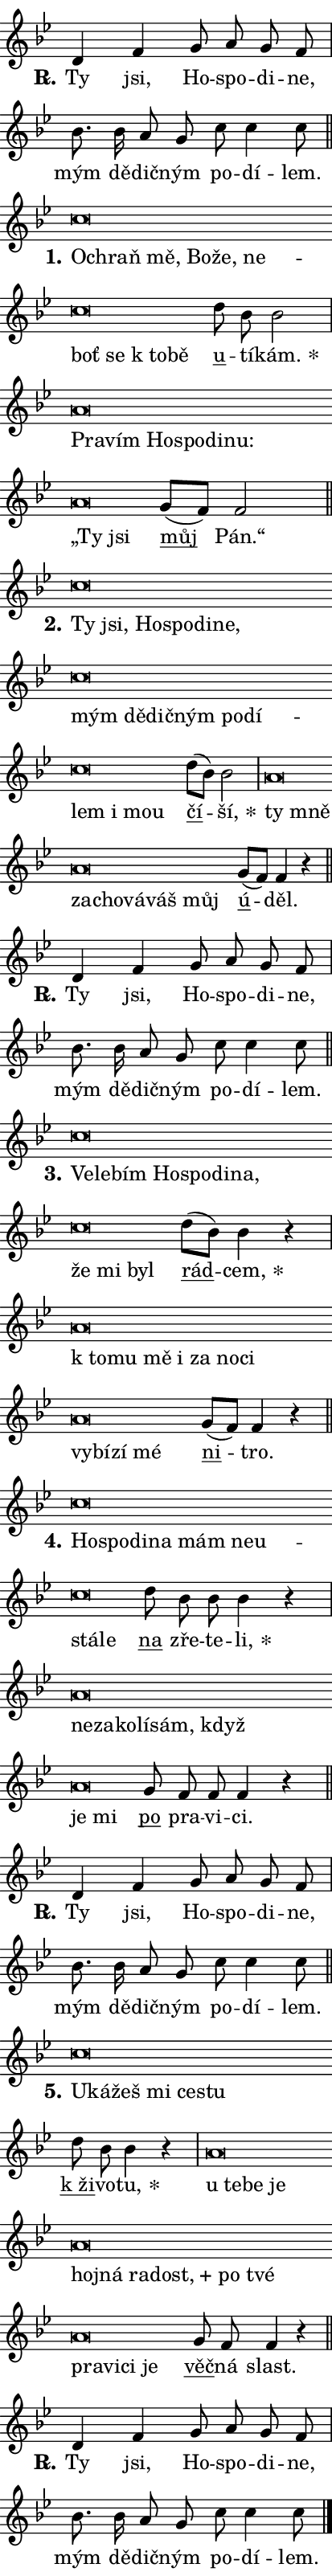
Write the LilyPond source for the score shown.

\version "2.22.1"
\header { tagline = "" }
\paper {
  indent = 0\cm
  top-margin = 0\cm
  right-margin = 0\cm
  bottom-margin = 0\cm
  left-margin = 0\cm
  paper-width = 7\cm
  page-breaking = #ly:one-page-breaking
  system-system-spacing.basic-distance = #11
  score-system-spacing.basic-distance = #11
  ragged-last = ##f
}


%% Author: Thomas Morley
%% https://lists.gnu.org/archive/html/lilypond-user/2020-05/msg00002.html
#(define (line-position grob)
"Returns position of @var[grob} in current system:
   @code{'start}, if at first time-step
   @code{'end}, if at last time-step
   @code{'middle} otherwise
"
  (let* ((col (ly:item-get-column grob))
         (ln (ly:grob-object col 'left-neighbor))
         (rn (ly:grob-object col 'right-neighbor))
         (col-to-check-left (if (ly:grob? ln) ln col))
         (col-to-check-right (if (ly:grob? rn) rn col))
         (break-dir-left
           (and
             (ly:grob-property col-to-check-left 'non-musical #f)
             (ly:item-break-dir col-to-check-left)))
         (break-dir-right
           (and
             (ly:grob-property col-to-check-right 'non-musical #f)
             (ly:item-break-dir col-to-check-right))))
        (cond ((eqv? 1 break-dir-left) 'start)
              ((eqv? -1 break-dir-right) 'end)
              (else 'middle))))

#(define (tranparent-at-line-position vctor)
  (lambda (grob)
  "Relying on @code{line-position} select the relevant enry from @var{vctor}.
Used to determine transparency,"
    (case (line-position grob)
      ((end) (not (vector-ref vctor 0)))
      ((middle) (not (vector-ref vctor 1)))
      ((start) (not (vector-ref vctor 2))))))

noteHeadBreakVisibility =
#(define-music-function (break-visibility)(vector?)
"Makes @code{NoteHead}s transparent relying on @var{break-visibility}"
#{
  \override NoteHead.transparent =
    #(tranparent-at-line-position break-visibility)
#})

#(define delete-ledgers-for-transparent-note-heads
  (lambda (grob)
    "Reads whether a @code{NoteHead} is transparent.
If so this @code{NoteHead} is removed from @code{'note-heads} from
@var{grob}, which is supposed to be @code{LedgerLineSpanner}.
As a result ledgers are not printed for this @code{NoteHead}"
    (let* ((nhds-array (ly:grob-object grob 'note-heads))
           (nhds-list
             (if (ly:grob-array? nhds-array)
                 (ly:grob-array->list nhds-array)
                 '()))
           ;; Relies on the transparent-property being done before
           ;; Staff.LedgerLineSpanner.after-line-breaking is executed.
           ;; This is fragile ...
           (to-keep
             (remove
               (lambda (nhd)
                 (ly:grob-property nhd 'transparent #f))
               nhds-list)))
      ;; TODO find a better method to iterate over grob-arrays, similiar
      ;; to filter/remove etc for lists
      ;; For now rebuilt from scratch
      (set! (ly:grob-object grob 'note-heads)  '())
      (for-each
        (lambda (nhd)
          (ly:pointer-group-interface::add-grob grob 'note-heads nhd))
        to-keep))))

hideNotes = {
  \noteHeadBreakVisibility #begin-of-line-visible
}
unHideNotes = {
  \noteHeadBreakVisibility #all-visible
}

% work-around for resetting accidentals
% https://lilypond.org/doc/v2.23/Documentation/notation/displaying-rhythms#unmetered-music
cadenzaMeasure = {
  \cadenzaOff
  \partial 1024 s1024
  \cadenzaOn
}

#(define-markup-command (accent layout props text) (markup?)
  "Underline accented syllable"
  (interpret-markup layout props
    #{\markup \override #'(offset . 4.3) \underline { #text }#}))

responsum = \markup \concat {
  "R" \hspace #-1.05 \path #0.1 #'((moveto 0 0.07) (lineto 0.9 0.8)) \hspace #0.05 "."
}

\layout {
    \context {
        \Staff
        \remove "Time_signature_engraver"
        \override LedgerLineSpanner.after-line-breaking = #delete-ledgers-for-transparent-note-heads
    }
    \context {
        \Voice {
            \override NoteHead.output-attributes = #'((class . "notehead"))
            \override Hairpin.height = #0.55
        }
    }
    \context {
        \Lyrics {
            \override StanzaNumber.output-attributes = #'((class . "stanzanumber"))
            \override LyricSpace.minimum-distance = #0.9
            \override LyricText.font-name = #"TeX Gyre Schola"
            \override LyricText.font-size = 1
            \override StanzaNumber.font-name = #"TeX Gyre Schola Bold"
            \override StanzaNumber.font-size = 1
        }
    }
}

% magnetic-lyrics.ily
%
%   written by
%     Jean Abou Samra <jean@abou-samra.fr>
%     Werner Lemberg <wl@gnu.org>
%
%   adapted by
%     Jiri Hon <jiri.hon@gmail.com>
%
% Version 2022-Apr-15

% https://www.mail-archive.com/lilypond-user@gnu.org/msg149350.html

#(define (Left_hyphen_pointer_engraver context)
   "Collect syllable-hyphen-syllable occurrences in lyrics and store
them in properties.  This engraver only looks to the left.  For
example, if the lyrics input is @code{foo -- bar}, it does the
following.

@itemize @bullet
@item
Set the @code{text} property of the @code{LyricHyphen} grob between
@q{foo} and @q{bar} to @code{foo}.

@item
Set the @code{left-hyphen} property of the @code{LyricText} grob with
text @q{foo} to the @code{LyricHyphen} grob between @q{foo} and
@q{bar}.
@end itemize

Use this auxiliary engraver in combination with the
@code{lyric-@/text::@/apply-@/magnetic-@/offset!} hook."
   (let ((hyphen #f)
         (text #f))
     (make-engraver
      (acknowledgers
       ((lyric-syllable-interface engraver grob source-engraver)
        (set! text grob)))
      (end-acknowledgers
       ((lyric-hyphen-interface engraver grob source-engraver)
        ;(when (not (grob::has-interface grob 'lyric-space-interface))
          (set! hyphen grob)));)
      ((stop-translation-timestep engraver)
       (when (and text hyphen)
         (ly:grob-set-object! text 'left-hyphen hyphen))
       (set! text #f)
       (set! hyphen #f)))))

#(define (lyric-text::apply-magnetic-offset! grob)
   "If the space between two syllables is less than the value in
property @code{LyricText@/.details@/.squash-threshold}, move the right
syllable to the left so that it gets concatenated with the left
syllable.

Use this function as a hook for
@code{LyricText@/.after-@/line-@/breaking} if the
@code{Left_@/hyphen_@/pointer_@/engraver} is active."
   (let ((hyphen (ly:grob-object grob 'left-hyphen #f)))
     (when hyphen
       (let ((left-text (ly:spanner-bound hyphen LEFT)))
         (when (grob::has-interface left-text 'lyric-syllable-interface)
           (let* ((common (ly:grob-common-refpoint grob left-text X))
                  (this-x-ext (ly:grob-extent grob common X))
                  (left-x-ext
                   (begin
                     ;; Trigger magnetism for left-text.
                     (ly:grob-property left-text 'after-line-breaking)
                     (ly:grob-extent left-text common X)))
                  ;; `delta` is the gap width between two syllables.
                  (delta (- (interval-start this-x-ext)
                            (interval-end left-x-ext)))
                  (details (ly:grob-property grob 'details))
                  (threshold (assoc-get 'squash-threshold details 0.2)))
             (when (< delta threshold)
               (let* (;; We have to manipulate the input text so that
                      ;; ligatures crossing syllable boundaries are not
                      ;; disabled.  For languages based on the Latin
                      ;; script this is essentially a beautification.
                      ;; However, for non-Western scripts it can be a
                      ;; necessity.
                      (lt (ly:grob-property left-text 'text))
                      (rt (ly:grob-property grob 'text))
                      (is-space (grob::has-interface hyphen 'lyric-space-interface))
                      (space (if is-space " " ""))
                      (space-markup (grob-interpret-markup grob " "))
                      (space-size (interval-length (ly:stencil-extent space-markup X)))
                      (extra-delta (if is-space space-size 0))
                      ;; Append new syllable.
                      (ltrt-space (if (and (string? lt) (string? rt))
                                (string-append lt space rt)
                                (make-concat-markup (list lt space rt))))
                      ;; Right-align `ltrt` to the right side.
                      (ltrt-space-markup (grob-interpret-markup
                               grob
                               (make-translate-markup
                                (cons (interval-length this-x-ext) 0)
                                (make-right-align-markup ltrt-space)))))
                 (begin
                   ;; Don't print `left-text`.
                   (ly:grob-set-property! left-text 'stencil #f)
                   ;; Set text and stencil (which holds all collected
                   ;; syllables so far) and shift it to the left.
                   (ly:grob-set-property! grob 'text ltrt-space)
                   (ly:grob-set-property! grob 'stencil ltrt-space-markup)
                   (ly:grob-translate-axis! grob (- (- delta extra-delta)) X))))))))))


#(define (lyric-hyphen::displace-bounds-first grob)
   ;; Make very sure this callback isn't triggered too early.
   (let ((left (ly:spanner-bound grob LEFT))
         (right (ly:spanner-bound grob RIGHT)))
     (ly:grob-property left 'after-line-breaking)
     (ly:grob-property right 'after-line-breaking)
     (ly:lyric-hyphen::print grob)))

squashThreshold = #0.4

\layout {
  \context {
    \Lyrics
    \consists #Left_hyphen_pointer_engraver
    \override LyricText.after-line-breaking =
      #lyric-text::apply-magnetic-offset!
    \override LyricHyphen.stencil = #lyric-hyphen::displace-bounds-first
    \override LyricText.details.squash-threshold = \squashThreshold
    \override LyricHyphen.minimum-distance = 0
    \override LyricHyphen.minimum-length = \squashThreshold
  }
}

squash = \override LyricText.details.squash-threshold = 9999
unSquash = \override LyricText.details.squash-threshold = \squashThreshold

left = \override LyricText.self-alignment-X = #LEFT
unLeft = \revert LyricText.self-alignment-X

starOffset = #(lambda (grob) 
                (let ((x_offset (ly:self-alignment-interface::aligned-on-x-parent grob)))
                  (if (= x_offset 0) 0 (+ x_offset 1.2))))

star = #(define-music-function (syllable)(string?)
"Append star separator at the end of a syllable"
#{
  \once \override LyricText.X-offset = #starOffset
  \lyricmode { \markup {
    #syllable
    \override #'((font-name . "TeX Gyre Schola Bold")) \hspace #0.2 \lower #0.65 \larger "*"
  } }
#})

starAccent = #(define-music-function (syllable)(string?)
"Append star separator at the end of a syllable and make accent"
#{
  \once \override LyricText.X-offset = #starOffset
  \lyricmode { \markup {
    \accent #syllable
    \override #'((font-name . "TeX Gyre Schola Bold")) \hspace #0.2 \lower #0.65 \larger "*"
  } }
#})

breath = #(define-music-function (syllable)(string?)
"Append breathing indicator at the end of a syllable"
#{
  \lyricmode { \markup { #syllable "+" } }
#})

optionalBreath = #(define-music-function (syllable)(string?)
"Append optional breathing indicator at the end of a syllable"
#{
  \lyricmode { \markup { #syllable "(+)" } }
#})


\score {
    <<
        \new Voice = "melody" { \cadenzaOn \key bes \major \relative { d'4 f g8 a g f \cadenzaMeasure \bar "|" bes8. bes16 a8 g \bar "" c c4 c8 \cadenzaMeasure \bar "||" \break }
\relative { c''\breve*1/16 \hideNotes \breve*1/16 \bar "" \breve*1/16 \bar "" \breve*1/16 \bar "" \breve*1/16 \bar "" \breve*1/16 \bar "" \breve*1/16 \bar "" \breve*1/16 \bar "" \breve*1/16 \breve*1/16 \bar "" \unHideNotes \bar "" d8 bes bes2 \cadenzaMeasure \bar "|" a\breve*1/16 \hideNotes \breve*1/16 \bar "" \breve*1/16 \bar "" \breve*1/16 \bar "" \breve*1/16 \bar "" \breve*1/16 \bar "" \breve*1/16 \breve*1/16 \bar "" \unHideNotes \bar "" g8[( f)] f2 \cadenzaMeasure \bar "||" \break }
\relative { c''\breve*1/16 \hideNotes \breve*1/16 \bar "" \breve*1/16 \bar "" \breve*1/16 \bar "" \breve*1/16 \bar "" \breve*1/16 \bar "" \breve*1/16 \bar "" \breve*1/16 \bar "" \breve*1/16 \bar "" \breve*1/16 \bar "" \breve*1/16 \bar "" \breve*1/16 \bar "" \breve*1/16 \bar "" \breve*1/16 \breve*1/16 \bar "" \unHideNotes \bar "" d8[( bes)] bes2 \cadenzaMeasure \bar "|" a\breve*1/16 \hideNotes \breve*1/16 \bar "" \breve*1/16 \bar "" \breve*1/16 \bar "" \breve*1/16 \bar "" \breve*1/16 \breve*1/16 \bar "" \unHideNotes \bar "" g8[( f)] f4 r \cadenzaMeasure \bar "||" \break }
\relative { d'4 f g8 a g f \cadenzaMeasure \bar "|" bes8. bes16 a8 g \bar "" c c4 c8 \cadenzaMeasure \bar "||" \break }
\relative { c''\breve*1/16 \hideNotes \breve*1/16 \bar "" \breve*1/16 \bar "" \breve*1/16 \bar "" \breve*1/16 \bar "" \breve*1/16 \bar "" \breve*1/16 \bar "" \breve*1/16 \bar "" \breve*1/16 \breve*1/16 \bar "" \unHideNotes \bar "" d8[( bes)] bes4 r \cadenzaMeasure \bar "|" a\breve*1/16 \hideNotes \breve*1/16 \bar "" \breve*1/16 \bar "" \breve*1/16 \bar "" \breve*1/16 \bar "" \breve*1/16 \bar "" \breve*1/16 \bar "" \breve*1/16 \bar "" \breve*1/16 \bar "" \breve*1/16 \breve*1/16 \bar "" \unHideNotes \bar "" g8[( f)] f4 r \cadenzaMeasure \bar "||" \break }
\relative { c''\breve*1/16 \hideNotes \breve*1/16 \bar "" \breve*1/16 \bar "" \breve*1/16 \bar "" \breve*1/16 \bar "" \breve*1/16 \bar "" \breve*1/16 \bar "" \breve*1/16 \breve*1/16 \bar "" \unHideNotes \bar "" d8 bes bes bes4 r \cadenzaMeasure \bar "|" a\breve*1/16 \hideNotes \breve*1/16 \bar "" \breve*1/16 \bar "" \breve*1/16 \bar "" \breve*1/16 \bar "" \breve*1/16 \bar "" \breve*1/16 \breve*1/16 \bar "" \unHideNotes \bar "" g8 f f f4 r \cadenzaMeasure \bar "||" \break }
\relative { d'4 f g8 a g f \cadenzaMeasure \bar "|" bes8. bes16 a8 g \bar "" c c4 c8 \cadenzaMeasure \bar "||" \break }
\relative { c''\breve*1/16 \hideNotes \breve*1/16 \bar "" \breve*1/16 \bar "" \breve*1/16 \bar "" \breve*1/16 \breve*1/16 \bar "" \unHideNotes \bar "" d8 bes bes4 r \cadenzaMeasure \bar "|" a\breve*1/16 \hideNotes \breve*1/16 \bar "" \breve*1/16 \bar "" \breve*1/16 \bar "" \breve*1/16 \bar "" \breve*1/16 \bar "" \breve*1/16 \bar "" \breve*1/16 \bar "" \breve*1/16 \bar "" \breve*1/16 \bar "" \breve*1/16 \bar "" \breve*1/16 \bar "" \breve*1/16 \breve*1/16 \bar "" \unHideNotes \bar "" g8 f f4 r \cadenzaMeasure \bar "||" \break }
\relative { d'4 f g8 a g f \cadenzaMeasure \bar "|" bes8. bes16 a8 g \bar "" c c4 c8 \cadenzaMeasure \bar "||" \break } \bar "|." }
        \new Lyrics \lyricsto "melody" { \lyricmode { \set stanza = \responsum
Ty jsi, Ho -- spo -- di -- ne, mým dě -- dič -- ným po -- dí -- lem.
\set stanza = "1."
\left O -- \squash chraň mě, Bo -- že, ne -- boť se "k to" -- bě \unLeft \unSquash \markup \accent u -- tí -- \star kám. \left Pra -- \squash vím Ho -- spo -- di -- nu: „Ty jsi \unLeft \unSquash \markup \accent můj Pán.“
\set stanza = "2."
\left Ty \squash jsi, Ho -- spo -- di -- ne, mým dě -- dič -- ným po -- dí -- lem i mou \unLeft \unSquash \markup \accent čí -- \star ší, \left ty \squash mně za -- cho -- vá -- váš můj \unLeft \unSquash \markup \accent ú -- děl.
\set stanza = \responsum
Ty jsi, Ho -- spo -- di -- ne, mým dě -- dič -- ným po -- dí -- lem.
\set stanza = "3."
\left Ve -- \squash le -- bím Ho -- spo -- di -- na, že mi byl \unLeft \unSquash \markup \accent rád -- \star cem, \left "k to" -- \squash mu mě i za no -- ci vy -- bí -- zí mé \unLeft \unSquash \markup \accent ni -- tro.
\set stanza = "4."
\left Ho -- \squash spo -- di -- na mám ne -- u -- stá -- le \unLeft \unSquash \markup \accent na zře -- te -- \star li, \left ne -- \squash za -- ko -- lí -- sám, když je mi \unLeft \unSquash \markup \accent po pra -- vi -- ci.
\set stanza = \responsum
Ty jsi, Ho -- spo -- di -- ne, mým dě -- dič -- ným po -- dí -- lem.
\set stanza = "5."
\left U -- \squash ká -- žeš mi ce -- stu \unLeft \unSquash \markup \accent "k ži" -- vo -- \star tu, \left u \squash te -- be je hoj -- ná ra -- \breath "dost," po tvé pra -- vi -- ci je \unLeft \unSquash \markup \accent věč -- ná slast.
\set stanza = \responsum
Ty jsi, Ho -- spo -- di -- ne, mým dě -- dič -- ným po -- dí -- lem. } }
    >>
    \layout {}
}
